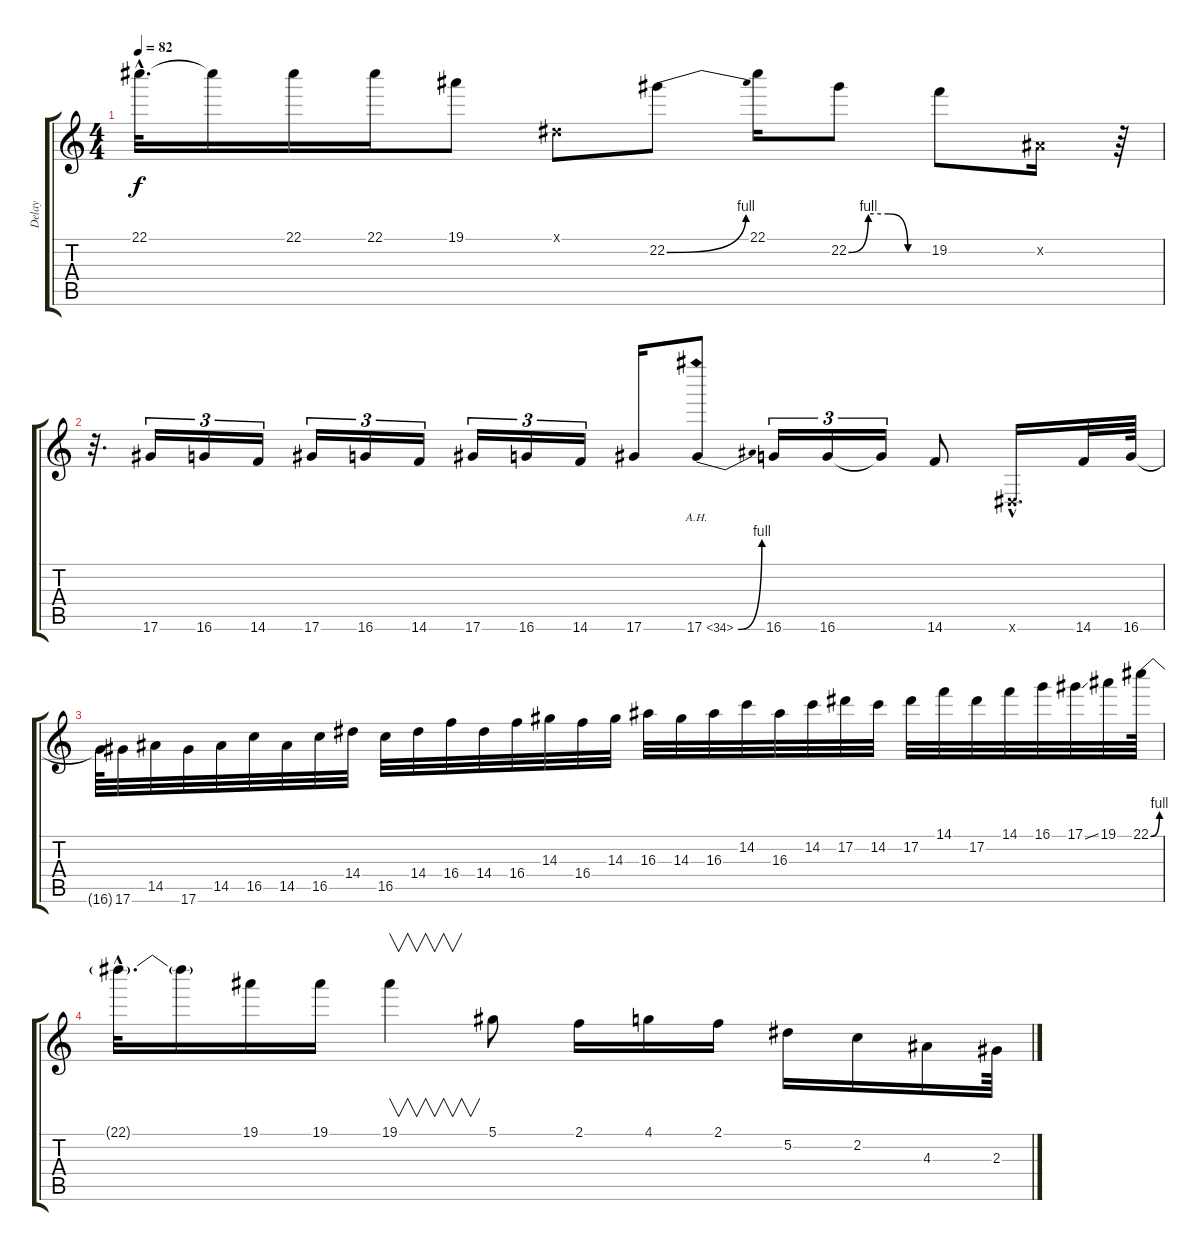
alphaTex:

\track ("Delay" "Delay") {instrument distortionguitar}
\staff {score tabs}
\tuning (Eb4 Bb3 Gb3 Db3 Ab2 Eb2) {hide}
\ts (4 4)
\tempo 82
\clef g2
\ks c
22.1{hac t}.32{d dy f} 22.1{t}.16 22.1.16 22.1.16 19.1.8 0.1{x}.8 22.2{be (bend 0 0 60 4)}.8 22.1.16 22.2{be (custom 0 0 15 4 30 4 45 0 60 0)}.8 19.2.8 0.2{x}.16 r.64 |
r.32{d} 17.6.16{tu (3 2)} 16.6.16{tu (3 2)} 14.6.16{tu (3 2)} 17.6.16{tu (3 2)} 16.6.16{tu (3 2)} 14.6.16{tu (3 2)} 17.6.16{tu (3 2)} 16.6.16{tu (3 2)} 14.6.16{tu (3 2)} 17.6.16 17.6{be (bend 0 0 60 4) ah 17}.8 16.6.16{tu (3 2)} 16.6.16{tu (3 2)} 16.6{t}.16{tu (3 2)} 14.6.8 0.6{hac x}.16{d} 14.6.32 16.6.64 |
16.6{t}.64 17.6.32 14.5.32 17.6.32 14.5.32 16.5.32 14.5.32 16.5.32 14.4.32 16.5.32 14.4.32 16.4.32 14.4.32 16.4.32 14.3.32 16.4.32 14.3.32 16.3.32 14.3.32 16.3.32 14.2.32 16.3.32 14.2.32 17.2.32 14.2.32 17.2.32 14.1.32 17.2.32 14.1.32 16.1.32 17.1{ss}.32 19.1.32 22.1{be (bend 0 0 60 4)}.64 |
22.1{hac t}.32{d} 22.1{t}.16 19.1.16 19.1.16 19.1.4{v} 5.1.8 2.1.16 4.1.16 2.1.16 5.2.16 2.2.16 4.3.16 2.3.64
